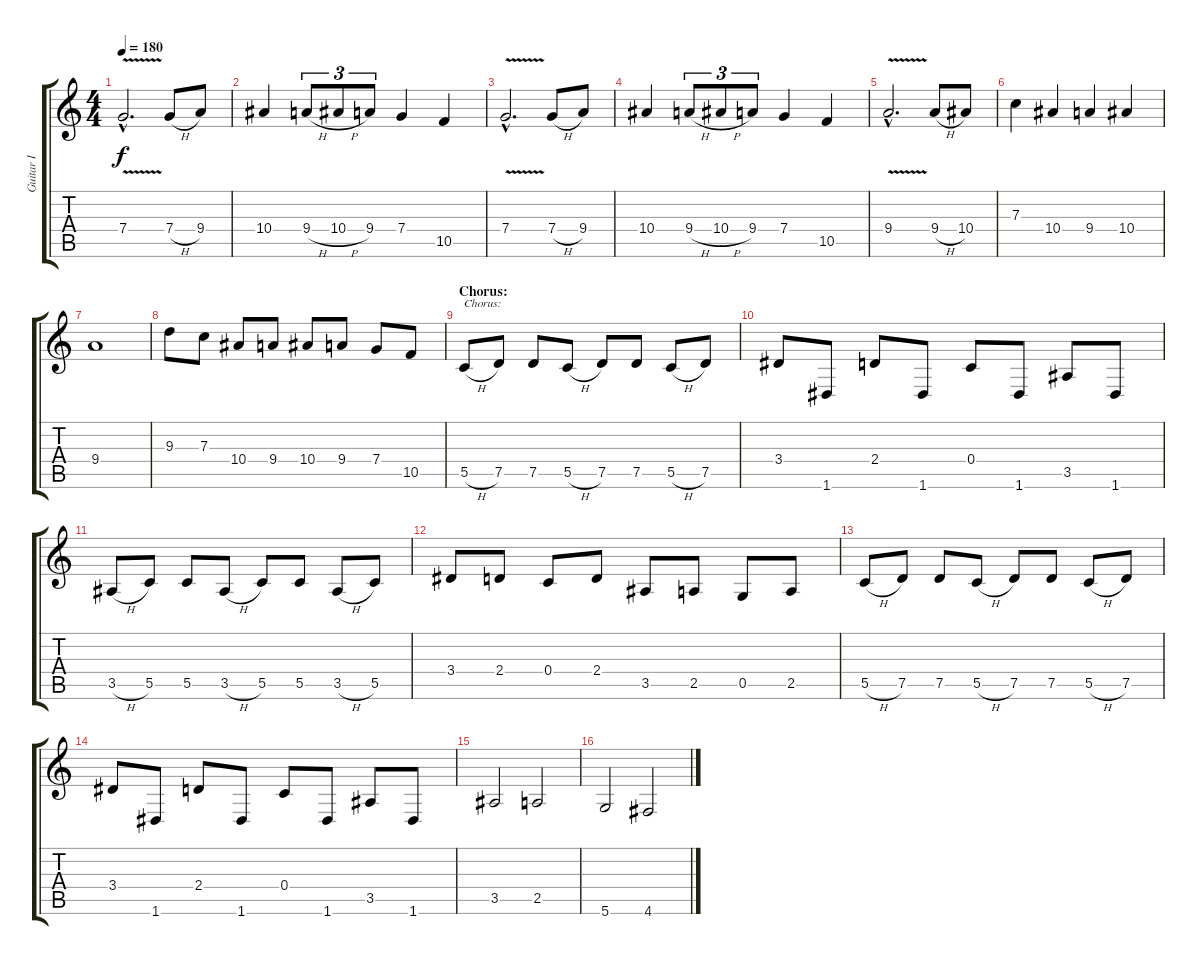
\track ("Guitar I" "Guitar I") {instrument distortionguitar}
\staff {score tabs}
\tuning (D4 A3 F3 C3 G2 D2) {hide}
\ts (4 4)
\tempo 180
\clef g2
\ks c
7.4{v hac}.2{d dy f} 7.4{h}.8 9.4.8 |
10.4.4 9.4{h}.8{tu (3 2)} 10.4{h}.8{tu (3 2)} 9.4.8{tu (3 2)} 7.4.4 10.5.4 |
7.4{v hac}.2{d} 7.4{h}.8 9.4.8 |
10.4.4 9.4{h}.8{tu (3 2)} 10.4{h}.8{tu (3 2)} 9.4.8{tu (3 2)} 7.4.4 10.5.4 |
9.4{v hac}.2{d} 9.4{h}.8 10.4.8 |
7.3.4 10.4.4 9.4.4 10.4.4 |
9.4.1 |
9.3.8 7.3.8 10.4.8 9.4.8 10.4.8 9.4.8 7.4.8 10.5.8 |
\section ("" "Chorus:")
5.5{h}.8{txt "Chorus:"} 7.5.8 7.5.8 5.5{h}.8 7.5.8 7.5.8 5.5{h}.8 7.5.8 |
3.4.8 1.6.8 2.4.8 1.6.8 0.4.8 1.6.8 3.5.8 1.6.8 |
3.5{h}.8 5.5.8 5.5.8 3.5{h}.8 5.5.8 5.5.8 3.5{h}.8 5.5.8 |
3.4.8 2.4.8 0.4.8 2.4.8 3.5.8 2.5.8 0.5.8 2.5.8 |
5.5{h}.8 7.5.8 7.5.8 5.5{h}.8 7.5.8 7.5.8 5.5{h}.8 7.5.8 |
3.4.8 1.6.8 2.4.8 1.6.8 0.4.8 1.6.8 3.5.8 1.6.8 |
3.5.2 2.5.2 |
5.6.2 4.6.2
